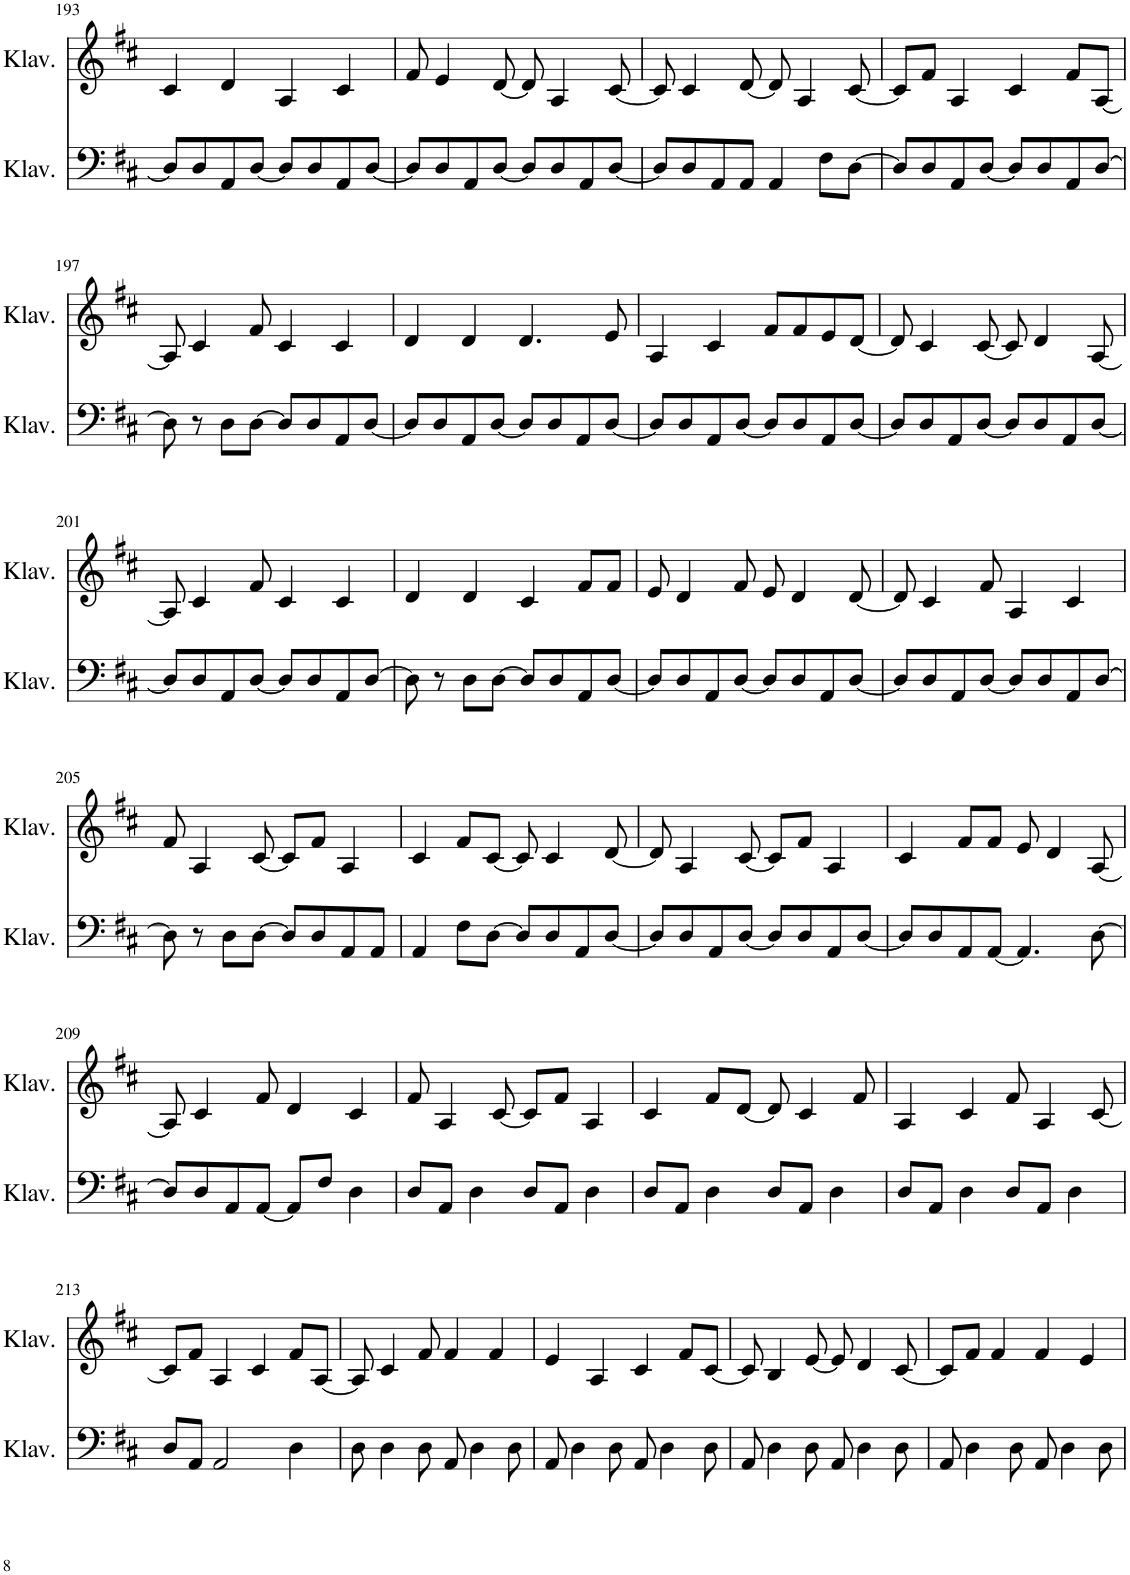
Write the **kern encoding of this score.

**kern	**kern
*part2	*part1
*staff2	*staff1
*I"Klavier	*I"Klavier
*I'Klav.	*I'Klav.
!!LO:PB:g=z
*clefF4	*clefG2
*k[f#c#]	*k[f#c#]
*M4/4	*M4/4
=193	=193
8D/L]	4c#/
8D/	.
8AA/	4d/
[8D/J	.
8D/L]	4A/
8D/	.
8AA/	4c#/
[8D/J	.
=194	=194
8D/L]	8f#/
8D/	4e/
8AA/	.
[8D/J	[8d/
8D/L]	8d/]
8D/	4A/
8AA/	.
[8D/J	[8c#/
=195	=195
8D/L]	8c#/]
8D/	4c#/
8AA/	.
8AA/J	[8d/
4AA/	8d/]
.	4A/
8F#\L	.
[8D\J	[8c#/
=196	=196
8D/L]	8c#/L]
8D/	8f#/J
8AA/	4A/
[8D/J	.
8D/L]	4c#/
8D/	.
8AA/	8f#/L
[8D/J	[8A/J
!!LO:LB:g=z
=197	=197
8D\]	8A/]
8r	4c#/
8D\L	.
[8D\J	8f#/
8D/L]	4c#/
8D/	.
8AA/	4c#/
[8D/J	.
=198	=198
8D/L]	4d/
8D/	.
8AA/	4d/
[8D/J	.
8D/L]	4.d/
8D/	.
8AA/	.
[8D/J	8e/
=199	=199
8D/L]	4A/
8D/	.
8AA/	4c#/
[8D/J	.
8D/L]	8f#/L
8D/	8f#/
8AA/	8e/
[8D/J	[8d/J
=200	=200
8D/L]	8d/]
8D/	4c#/
8AA/	.
[8D/J	[8c#/
8D/L]	8c#/]
8D/	4d/
8AA/	.
[8D/J	[8A/
!!LO:LB:g=z
=201	=201
8D/L]	8A/]
8D/	4c#/
8AA/	.
[8D/J	8f#/
8D/L]	4c#/
8D/	.
8AA/	4c#/
[8D/J	.
=202	=202
8D\]	4d/
8r	.
8D\L	4d/
[8D\J	.
8D/L]	4c#/
8D/	.
8AA/	8f#/L
[8D/J	8f#/J
=203	=203
8D/L]	8e/
8D/	4d/
8AA/	.
[8D/J	8f#/
8D/L]	8e/
8D/	4d/
8AA/	.
[8D/J	[8d/
=204	=204
8D/L]	8d/]
8D/	4c#/
8AA/	.
[8D/J	8f#/
8D/L]	4A/
8D/	.
8AA/	4c#/
[8D/J	.
!!LO:LB:g=z
=205	=205
8D\]	8f#/
8r	4A/
8D\L	.
[8D\J	[8c#/
8D/L]	8c#/L]
8D/	8f#/J
8AA/	4A/
8AA/J	.
=206	=206
4AA/	4c#/
8F#\L	8f#/L
[8D\J	[8c#/J
8D/L]	8c#/]
8D/	4c#/
8AA/	.
[8D/J	[8d/
=207	=207
8D/L]	8d/]
8D/	4A/
8AA/	.
[8D/J	[8c#/
8D/L]	8c#/L]
8D/	8f#/J
8AA/	4A/
[8D/J	.
=208	=208
8D/L]	4c#/
8D/	.
8AA/	8f#/L
[8AA/J	8f#/J
4.AA/]	8e/
.	4d/
[8D\	[8A/
!!LO:LB:g=z
=209	=209
8D/L]	8A/]
8D/	4c#/
8AA/	.
[8AA/J	8f#/
8AA/L]	4d/
8F#/J	.
4D\	4c#/
=210	=210
8D/L	8f#/
8AA/J	4A/
4D\	.
.	[8c#/
8D/L	8c#/L]
8AA/J	8f#/J
4D\	4A/
=211	=211
8D/L	4c#/
8AA/J	.
4D\	8f#/L
.	[8d/J
8D/L	8d/]
8AA/J	4c#/
4D\	.
.	8f#/
=212	=212
8D/L	4A/
8AA/J	.
4D\	4c#/
8D/L	8f#/
8AA/J	4A/
4D\	.
.	[8c#/
!!LO:LB:g=z
=213	=213
8D/L	8c#/L]
8AA/J	8f#/J
2AA/	4A/
.	4c#/
4D\	8f#/L
.	[8A/J
=214	=214
8D\	8A/]
4D\	4c#/
8D\	8f#/
8AA/	4f#/
4D\	.
.	4f#/
8D\	.
=215	=215
8AA/	4e/
4D\	.
.	4A/
8D\	.
8AA/	4c#/
4D\	.
.	8f#/L
8D\	[8c#/J
=216	=216
8AA/	8c#/]
4D\	4B/
8D\	[8e/
8AA/	8e/]
4D\	4d/
8D\	[8c#/
=217	=217
8AA/	8c#/L]
4D\	8f#/J
.	4f#/
8D\	.
8AA/	4f#/
4D\	.
.	4e/
8D\	.
=	=
*-	*-
